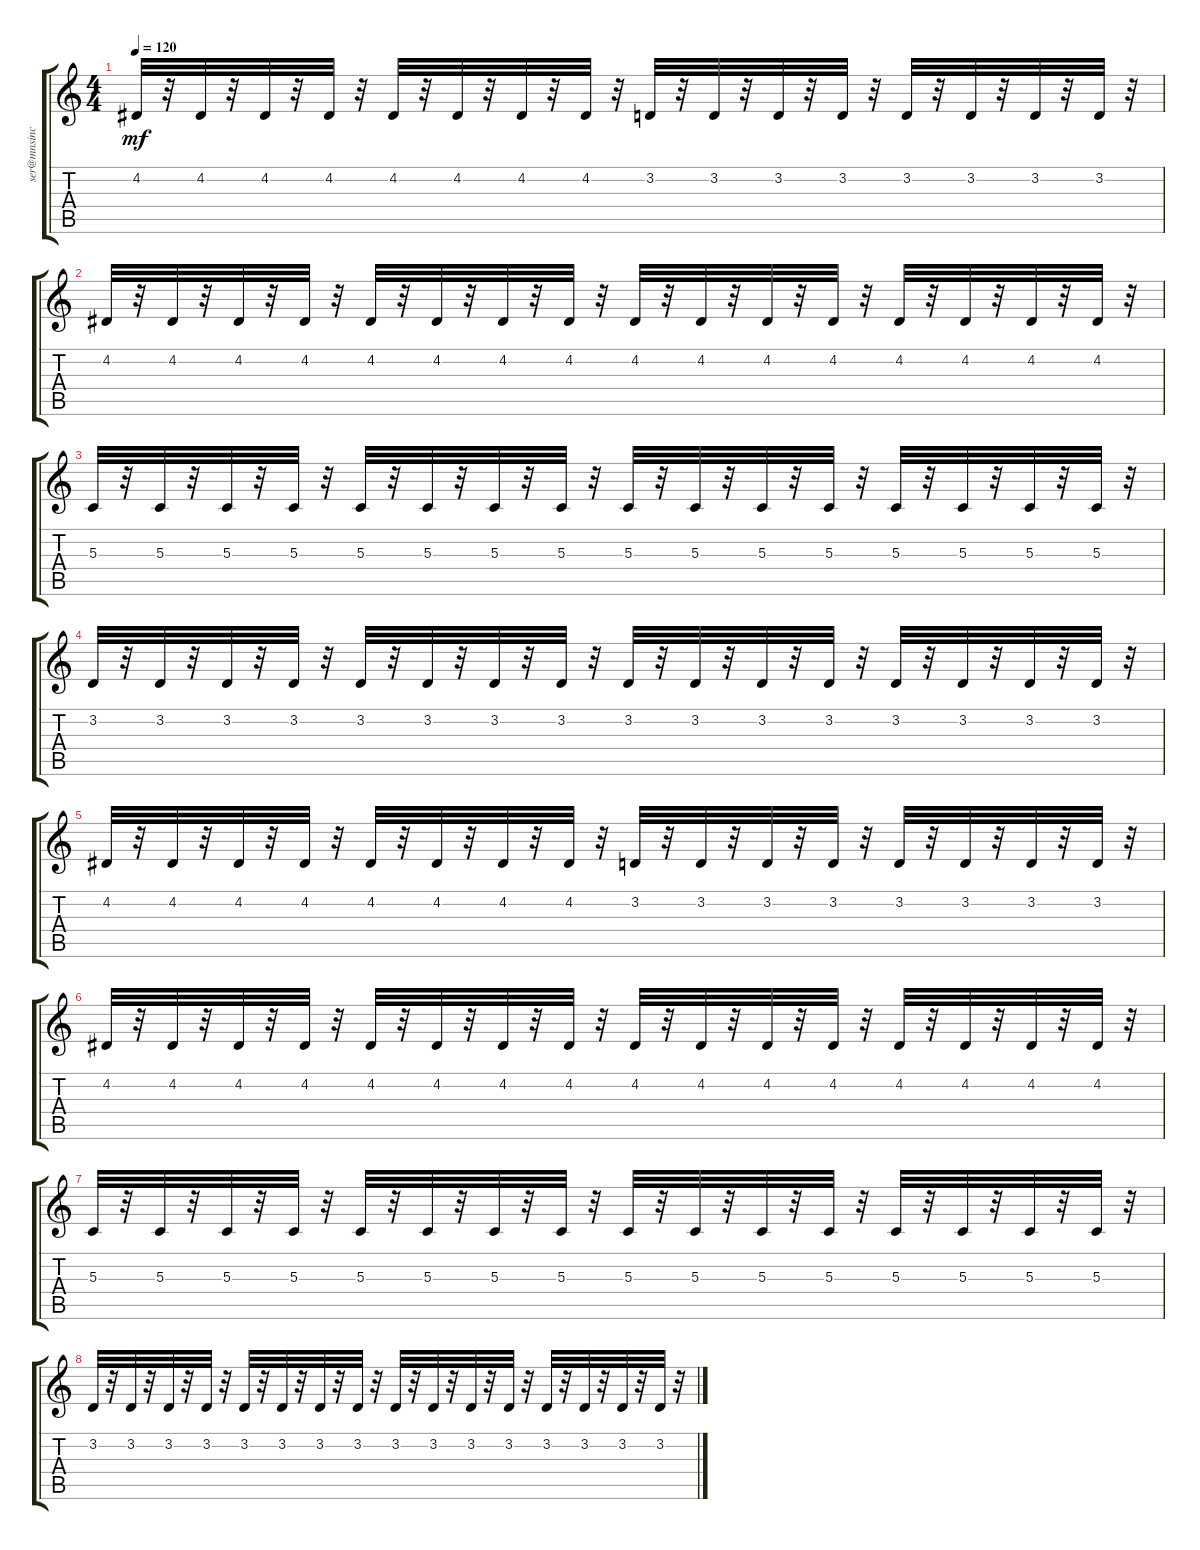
\track ("ser@mnsinc.com" "ser@mnsinc") {instrument lead5charang}
\staff {score tabs}
\tuning (E4 B3 G3 D3 A2 E2) {hide}
\ts (4 4)
\tempo 120
\clef g2
\ks c
4.2.32{dy mf} r.32 4.2.32 r.32 4.2.32 r.32 4.2.32 r.32 4.2.32 r.32 4.2.32 r.32 4.2.32 r.32 4.2.32 r.32 3.2.32 r.32 3.2.32 r.32 3.2.32 r.32 3.2.32 r.32 3.2.32 r.32 3.2.32 r.32 3.2.32 r.32 3.2.32 r.32 |
4.2.32 r.32 4.2.32 r.32 4.2.32 r.32 4.2.32 r.32 4.2.32 r.32 4.2.32 r.32 4.2.32 r.32 4.2.32 r.32 4.2.32 r.32 4.2.32 r.32 4.2.32 r.32 4.2.32 r.32 4.2.32 r.32 4.2.32 r.32 4.2.32 r.32 4.2.32 r.32 |
5.3.32 r.32 5.3.32 r.32 5.3.32 r.32 5.3.32 r.32 5.3.32 r.32 5.3.32 r.32 5.3.32 r.32 5.3.32 r.32 5.3.32 r.32 5.3.32 r.32 5.3.32 r.32 5.3.32 r.32 5.3.32 r.32 5.3.32 r.32 5.3.32 r.32 5.3.32 r.32 |
3.2.32 r.32 3.2.32 r.32 3.2.32 r.32 3.2.32 r.32 3.2.32 r.32 3.2.32 r.32 3.2.32 r.32 3.2.32 r.32 3.2.32 r.32 3.2.32 r.32 3.2.32 r.32 3.2.32 r.32 3.2.32 r.32 3.2.32 r.32 3.2.32 r.32 3.2.32 r.32 |
4.2.32 r.32 4.2.32 r.32 4.2.32 r.32 4.2.32 r.32 4.2.32 r.32 4.2.32 r.32 4.2.32 r.32 4.2.32 r.32 3.2.32 r.32 3.2.32 r.32 3.2.32 r.32 3.2.32 r.32 3.2.32 r.32 3.2.32 r.32 3.2.32 r.32 3.2.32 r.32 |
4.2.32 r.32 4.2.32 r.32 4.2.32 r.32 4.2.32 r.32 4.2.32 r.32 4.2.32 r.32 4.2.32 r.32 4.2.32 r.32 4.2.32 r.32 4.2.32 r.32 4.2.32 r.32 4.2.32 r.32 4.2.32 r.32 4.2.32 r.32 4.2.32 r.32 4.2.32 r.32 |
5.3.32 r.32 5.3.32 r.32 5.3.32 r.32 5.3.32 r.32 5.3.32 r.32 5.3.32 r.32 5.3.32 r.32 5.3.32 r.32 5.3.32 r.32 5.3.32 r.32 5.3.32 r.32 5.3.32 r.32 5.3.32 r.32 5.3.32 r.32 5.3.32 r.32 5.3.32 r.32 |
3.2.32 r.32 3.2.32 r.32 3.2.32 r.32 3.2.32 r.32 3.2.32 r.32 3.2.32 r.32 3.2.32 r.32 3.2.32 r.32 3.2.32 r.32 3.2.32 r.32 3.2.32 r.32 3.2.32 r.32 3.2.32 r.32 3.2.32 r.32 3.2.32 r.32 3.2.32 r.32
